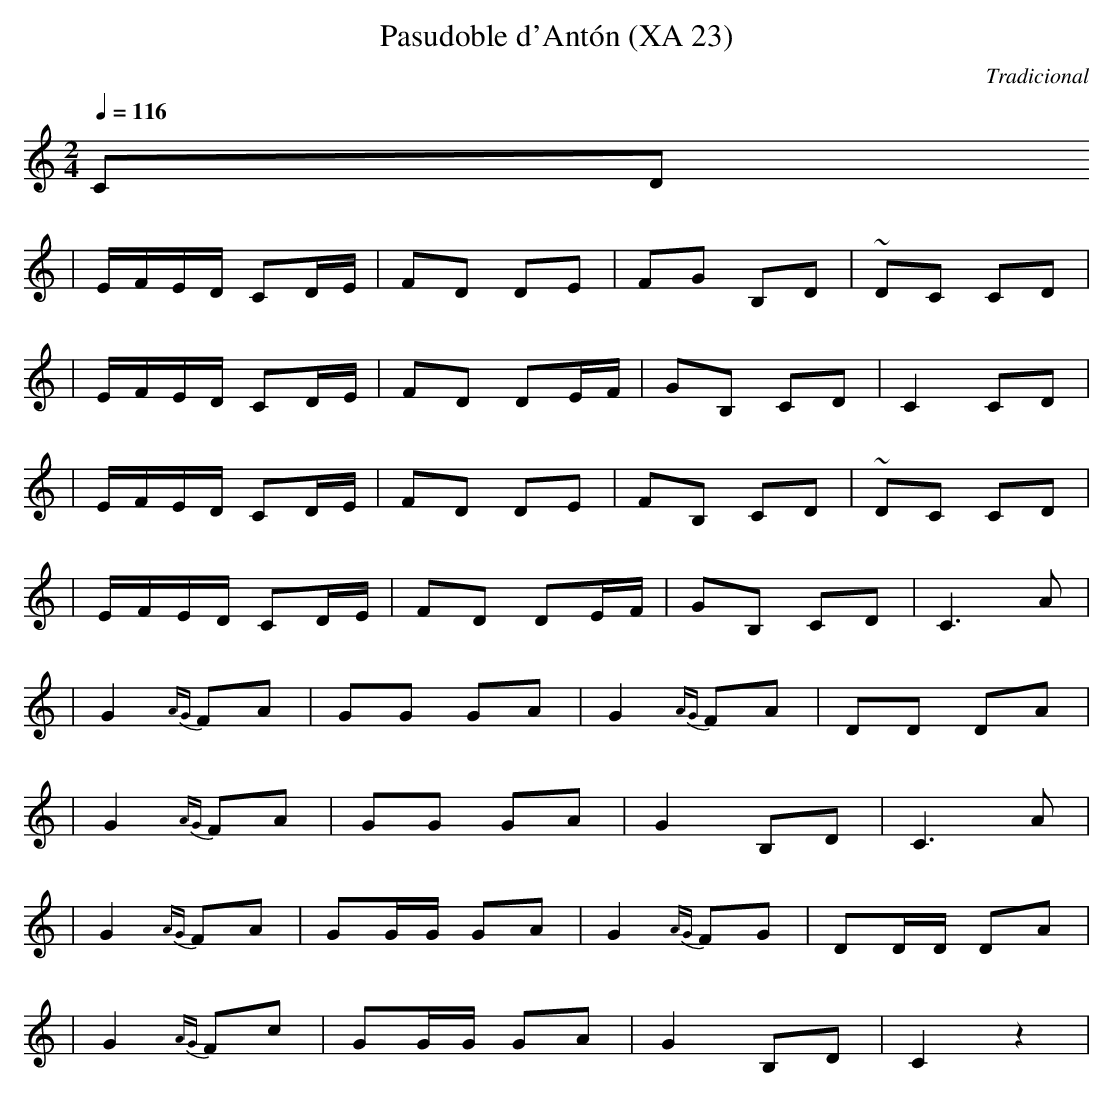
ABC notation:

X:1
T:Pasudoble d'Antón (XA 23)
C:Tradicional
M:2/4
L:1/8
Q:1/4=116
K:C
CD
|E/F/E/D/ CD/E/|FD DE|FG B,D|~DC CD|
|E/F/E/D/ CD/E/|FD DE/F/|GB, CD|C2 CD|
|E/F/E/D/ CD/E/|FD DE|FB, CD|~DC CD|
|E/F/E/D/ CD/E/|FD DE/F/|GB, CD|C3 A|
|G2 {AG}FA|GG GA|G2 {AG}FA|DD DA|
|G2 {AG}FA|GG GA|G2 B,D|C3 A|
|G2 {AG}FA|GG/G/ GA|G2 {AG}FG|DD/D/ DA|
|G2 {AG}Fc|GG/G/ GA|G2 B,D|C2 z2|
